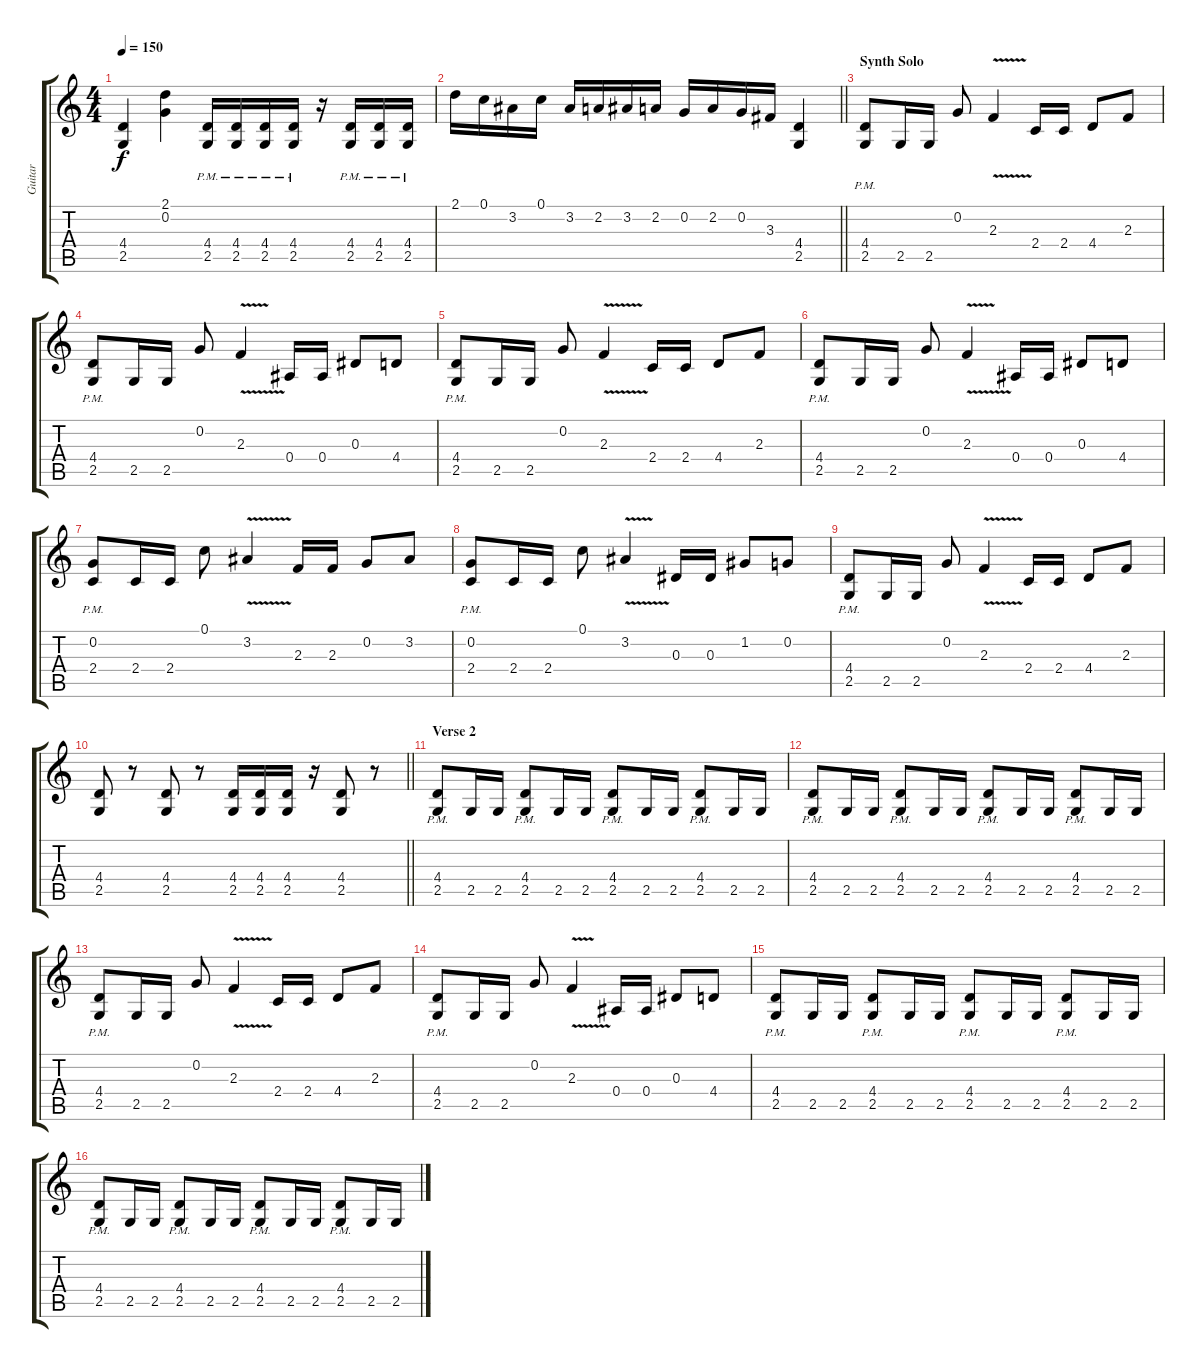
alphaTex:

\track ("Guitar" "Guitar") {instrument distortionguitar}
\staff {score tabs}
\tuning (C4 G3 Eb3 Bb2 F2 C2) {hide}
\ts (4 4)
\tempo 150
\clef g2
\ks c
(4.4 2.5).4{dy f} (2.1 0.2).4 (4.4{pm} 2.5{pm}).16 (4.4{pm} 2.5{pm}).16 (4.4{pm} 2.5{pm}).16 (4.4{pm} 2.5{pm}).16 r.16 (4.4{pm} 2.5{pm}).16 (4.4{pm} 2.5{pm}).16 (4.4{pm} 2.5{pm}).16 |
\barLineRight lightlight
2.1.16 0.1.16 3.2.16 0.1.16 3.2.16 2.2.16 3.2.16 2.2.16 0.2.16 2.2.16 0.2.16 3.3.16 (4.4 2.5).4 |
\section ("" "Synth Solo")
(4.4{pm} 2.5{pm}).8 2.5.16 2.5.16 0.2.8 2.3{v}.4 2.4.16 2.4.16 4.4.8 2.3.8 |
(4.4{pm} 2.5{pm}).8 2.5.16 2.5.16 0.2.8 2.3{v}.4 0.4.16 0.4.16 0.3.8 4.4.8 |
(4.4{pm} 2.5{pm}).8 2.5.16 2.5.16 0.2.8 2.3{v}.4 2.4.16 2.4.16 4.4.8 2.3.8 |
(4.4{pm} 2.5{pm}).8 2.5.16 2.5.16 0.2.8 2.3{v}.4 0.4.16 0.4.16 0.3.8 4.4.8 |
(0.2{pm} 2.4{pm}).8 2.4.16 2.4.16 0.1.8 3.2{v}.4 2.3.16 2.3.16 0.2.8 3.2.8 |
(0.2{pm} 2.4{pm}).8 2.4.16 2.4.16 0.1.8 3.2{v}.4 0.3.16 0.3.16 1.2.8 0.2.8 |
(4.4{pm} 2.5{pm}).8 2.5.16 2.5.16 0.2.8 2.3{v}.4 2.4.16 2.4.16 4.4.8 2.3.8 |
\barLineRight lightlight
(4.4 2.5).8 r.8 (4.4 2.5).8 r.8 (4.4 2.5).16 (4.4 2.5).16 (4.4 2.5).16 r.16 (4.4 2.5).8 r.8 |
\section ("" "Verse 2")
(4.4{pm} 2.5{pm}).8 2.5.16 2.5.16 (4.4{pm} 2.5{pm}).8 2.5.16 2.5.16 (4.4{pm} 2.5{pm}).8 2.5.16 2.5.16 (4.4{pm} 2.5{pm}).8 2.5.16 2.5.16 |
(4.4{pm} 2.5{pm}).8 2.5.16 2.5.16 (4.4{pm} 2.5{pm}).8 2.5.16 2.5.16 (4.4{pm} 2.5{pm}).8 2.5.16 2.5.16 (4.4{pm} 2.5{pm}).8 2.5.16 2.5.16 |
(4.4{pm} 2.5{pm}).8 2.5.16 2.5.16 0.2.8 2.3{v}.4 2.4.16 2.4.16 4.4.8 2.3.8 |
(4.4{pm} 2.5{pm}).8 2.5.16 2.5.16 0.2.8 2.3{v}.4 0.4.16 0.4.16 0.3.8 4.4.8 |
(4.4{pm} 2.5{pm}).8 2.5.16 2.5.16 (4.4{pm} 2.5{pm}).8 2.5.16 2.5.16 (4.4{pm} 2.5{pm}).8 2.5.16 2.5.16 (4.4{pm} 2.5{pm}).8 2.5.16 2.5.16 |
(4.4{pm} 2.5{pm}).8 2.5.16 2.5.16 (4.4{pm} 2.5{pm}).8 2.5.16 2.5.16 (4.4{pm} 2.5{pm}).8 2.5.16 2.5.16 (4.4{pm} 2.5{pm}).8 2.5.16 2.5.16
